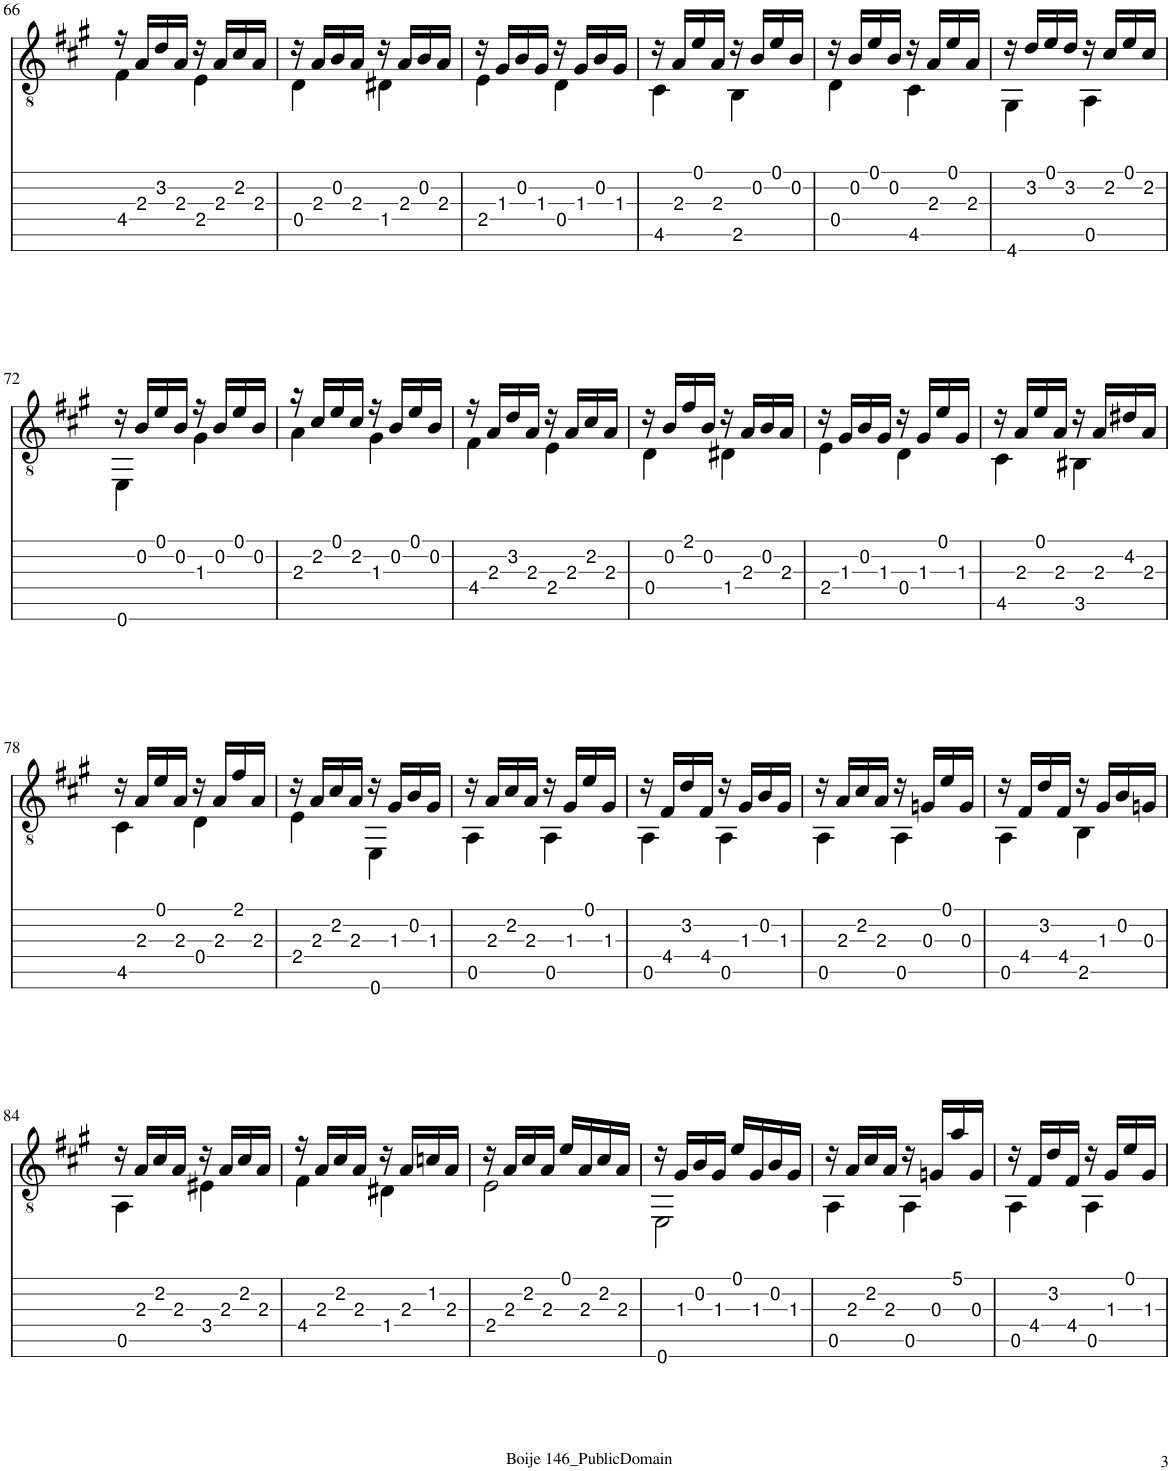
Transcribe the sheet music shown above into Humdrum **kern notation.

**kern	**kern
*part1	*part1
*staff2	*staff1
*I"Guitar	*
*I'Guit.	*
!!LO:PB:g=z
*	*clefGv2
*k[f#c#g#]	*k[f#c#g#]
*M2/4	*M2/4
=66	=66
*^	*^
16r	4F#	16r	4F#\
16ALL	.	16A/LL	.
16d	.	16d/	.
16AJJ	.	16A/JJ	.
16r	4E	16r	4E\
16ALL	.	16A/LL	.
16c#	.	16c#/	.
16AJJ	.	16A/JJ	.
=67	=67	=67	=67
16r	4D	16r	4D\
16ALL	.	16A/LL	.
16B	.	16B/	.
16AJJ	.	16A/JJ	.
16r	4D#	16r	4D#X\
16ALL	.	16A/LL	.
16B	.	16B/	.
16AJJ	.	16A/JJ	.
=68	=68	=68	=68
16r	4E	16r	4E\
16G#LL	.	16G#/LL	.
16B	.	16B/	.
16G#JJ	.	16G#/JJ	.
16r	4D	16r	4D\
16G#LL	.	16G#/LL	.
16B	.	16B/	.
16G#JJ	.	16G#/JJ	.
=69	=69	=69	=69
16r	4C#	16r	4C#\
16ALL	.	16A/LL	.
16e	.	16e/	.
16AJJ	.	16A/JJ	.
16r	4BB	16r	4BB\
16BLL	.	16B/LL	.
16e	.	16e/	.
16BJJ	.	16B/JJ	.
=70	=70	=70	=70
16r	4D	16r	4D\
16BLL	.	16B/LL	.
16e	.	16e/	.
16BJJ	.	16B/JJ	.
16r	4C#	16r	4C#\
16ALL	.	16A/LL	.
16e	.	16e/	.
16AJJ	.	16A/JJ	.
=71	=71	=71	=71
16r	4GG#	16r	4GG#\
16dLL	.	16d/LL	.
16e	.	16e/	.
16dJJ	.	16d/JJ	.
16r	4AA	16r	4AA\
16c#LL	.	16c#/LL	.
16e	.	16e/	.
16c#JJ	.	16c#/JJ	.
!!LO:LB:g=z	!!
=72	=72	=72	=72
16r	4EE	16r	4EE\
16BLL	.	16B/LL	.
16e	.	16e/	.
16BJJ	.	16B/JJ	.
16r	4G#	16r	4G#\
16BLL	.	16B/LL	.
16e	.	16e/	.
16BJJ	.	16B/JJ	.
=73	=73	=73	=73
16r	4A	16r	4A\
16c#LL	.	16c#/LL	.
16e	.	16e/	.
16c#JJ	.	16c#/JJ	.
16r	4G#	16r	4G#\
16BLL	.	16B/LL	.
16e	.	16e/	.
16BJJ	.	16B/JJ	.
=74	=74	=74	=74
16r	4F#	16r	4F#\
16ALL	.	16A/LL	.
16d	.	16d/	.
16AJJ	.	16A/JJ	.
16r	4E	16r	4E\
16ALL	.	16A/LL	.
16c#	.	16c#/	.
16AJJ	.	16A/JJ	.
=75	=75	=75	=75
16r	4D	16r	4D\
16BLL	.	16B/LL	.
16f#	.	16f#/	.
16BJJ	.	16B/JJ	.
16r	4D#	16r	4D#X\
16ALL	.	16A/LL	.
16B	.	16B/	.
16AJJ	.	16A/JJ	.
=76	=76	=76	=76
16r	4E	16r	4E\
16G#LL	.	16G#/LL	.
16B	.	16B/	.
16G#JJ	.	16G#/JJ	.
16r	4D	16r	4D\
16G#LL	.	16G#/LL	.
16e	.	16e/	.
16G#JJ	.	16G#/JJ	.
=77	=77	=77	=77
16r	4C#	16r	4C#\
16ALL	.	16A/LL	.
16e	.	16e/	.
16AJJ	.	16A/JJ	.
16r	4BB#	16r	4BB#X\
16ALL	.	16A/LL	.
16d#	.	16d#X/	.
16AJJ	.	16A/JJ	.
!!LO:LB:g=z	!!
=78	=78	=78	=78
16r	4C#	16r	4C#\
16ALL	.	16A/LL	.
16e	.	16e/	.
16AJJ	.	16A/JJ	.
16r	4D	16r	4D\
16ALL	.	16A/LL	.
16f#	.	16f#/	.
16AJJ	.	16A/JJ	.
=79	=79	=79	=79
16r	4E	16r	4E\
16ALL	.	16A/LL	.
16c#	.	16c#/	.
16AJJ	.	16A/JJ	.
16r	4EE	16r	4EE\
16G#LL	.	16G#/LL	.
16B	.	16B/	.
16G#JJ	.	16G#/JJ	.
=80	=80	=80	=80
16r	4AA	16r	4AA\
16ALL	.	16A/LL	.
16c#	.	16c#/	.
16AJJ	.	16A/JJ	.
16r	4AA	16r	4AA\
16G#LL	.	16G#/LL	.
16e	.	16e/	.
16G#JJ	.	16G#/JJ	.
=81	=81	=81	=81
16r	4AA	16r	4AA\
16F#LL	.	16F#/LL	.
16d	.	16d/	.
16F#JJ	.	16F#/JJ	.
16r	4AA	16r	4AA\
16G#LL	.	16G#/LL	.
16B	.	16B/	.
16G#JJ	.	16G#/JJ	.
=82	=82	=82	=82
16r	4AA	16r	4AA\
16ALL	.	16A/LL	.
16c#	.	16c#/	.
16AJJ	.	16A/JJ	.
16r	4AA	16r	4AA\
16GLL	.	16Gn/LL	.
16e	.	16e/	.
16GJJ	.	16G/JJ	.
=83	=83	=83	=83
16r	4AA	16r	4AA\
16F#LL	.	16F#/LL	.
16d	.	16d/	.
16F#JJ	.	16F#/JJ	.
16r	4BB	16r	4BB\
16G#LL	.	16G#/LL	.
16B	.	16B/	.
16GJJ	.	16Gn/JJ	.
!!LO:LB:g=z	!!
=84	=84	=84	=84
16r	4AA	16r	4AA\
16ALL	.	16A/LL	.
16c#	.	16c#/	.
16AJJ	.	16A/JJ	.
16r	4E#	16r	4E#X\
16ALL	.	16A/LL	.
16c#	.	16c#/	.
16AJJ	.	16A/JJ	.
=85	=85	=85	=85
16r	4F#	16r	4F#\
16ALL	.	16A/LL	.
16c#	.	16c#/	.
16AJJ	.	16A/JJ	.
16r	4D#	16r	4D#X\
16ALL	.	16A/LL	.
16c	.	16cn/	.
16AJJ	.	16A/JJ	.
=86	=86	=86	=86
16r	2E	16r	2E\
16ALL	.	16A/LL	.
16c#	.	16c#/	.
16AJJ	.	16A/JJ	.
16eLL	.	16e/LL	.
16AJ	.	16A/	.
16c#L	.	16c#/	.
16AJJ	.	16A/JJ	.
=87	=87	=87	=87
16r	2EE	16r	2EE\
16G#LL	.	16G#/LL	.
16B	.	16B/	.
16G#JJ	.	16G#/JJ	.
16eLL	.	16e/LL	.
16G#J	.	16G#/	.
16BL	.	16B/	.
16G#JJ	.	16G#/JJ	.
=88	=88	=88	=88
16r	4AA	16r	4AA\
16ALL	.	16A/LL	.
16c#	.	16c#/	.
16AJJ	.	16A/JJ	.
16r	4AA	16r	4AA\
16GLL	.	16Gn/LL	.
16a	.	16a/	.
16GJJ	.	16G/JJ	.
=89	=89	=89	=89
16r	4AA	16r	4AA\
16F#LL	.	16F#/LL	.
16d	.	16d/	.
16F#JJ	.	16F#/JJ	.
16r	4AA	16r	4AA\
16G#LL	.	16G#/LL	.
16e	.	16e/	.
16G#JJ	.	16G#/JJ	.
*v	*v	*	*
*	*v	*v
=	=
*-	*-
